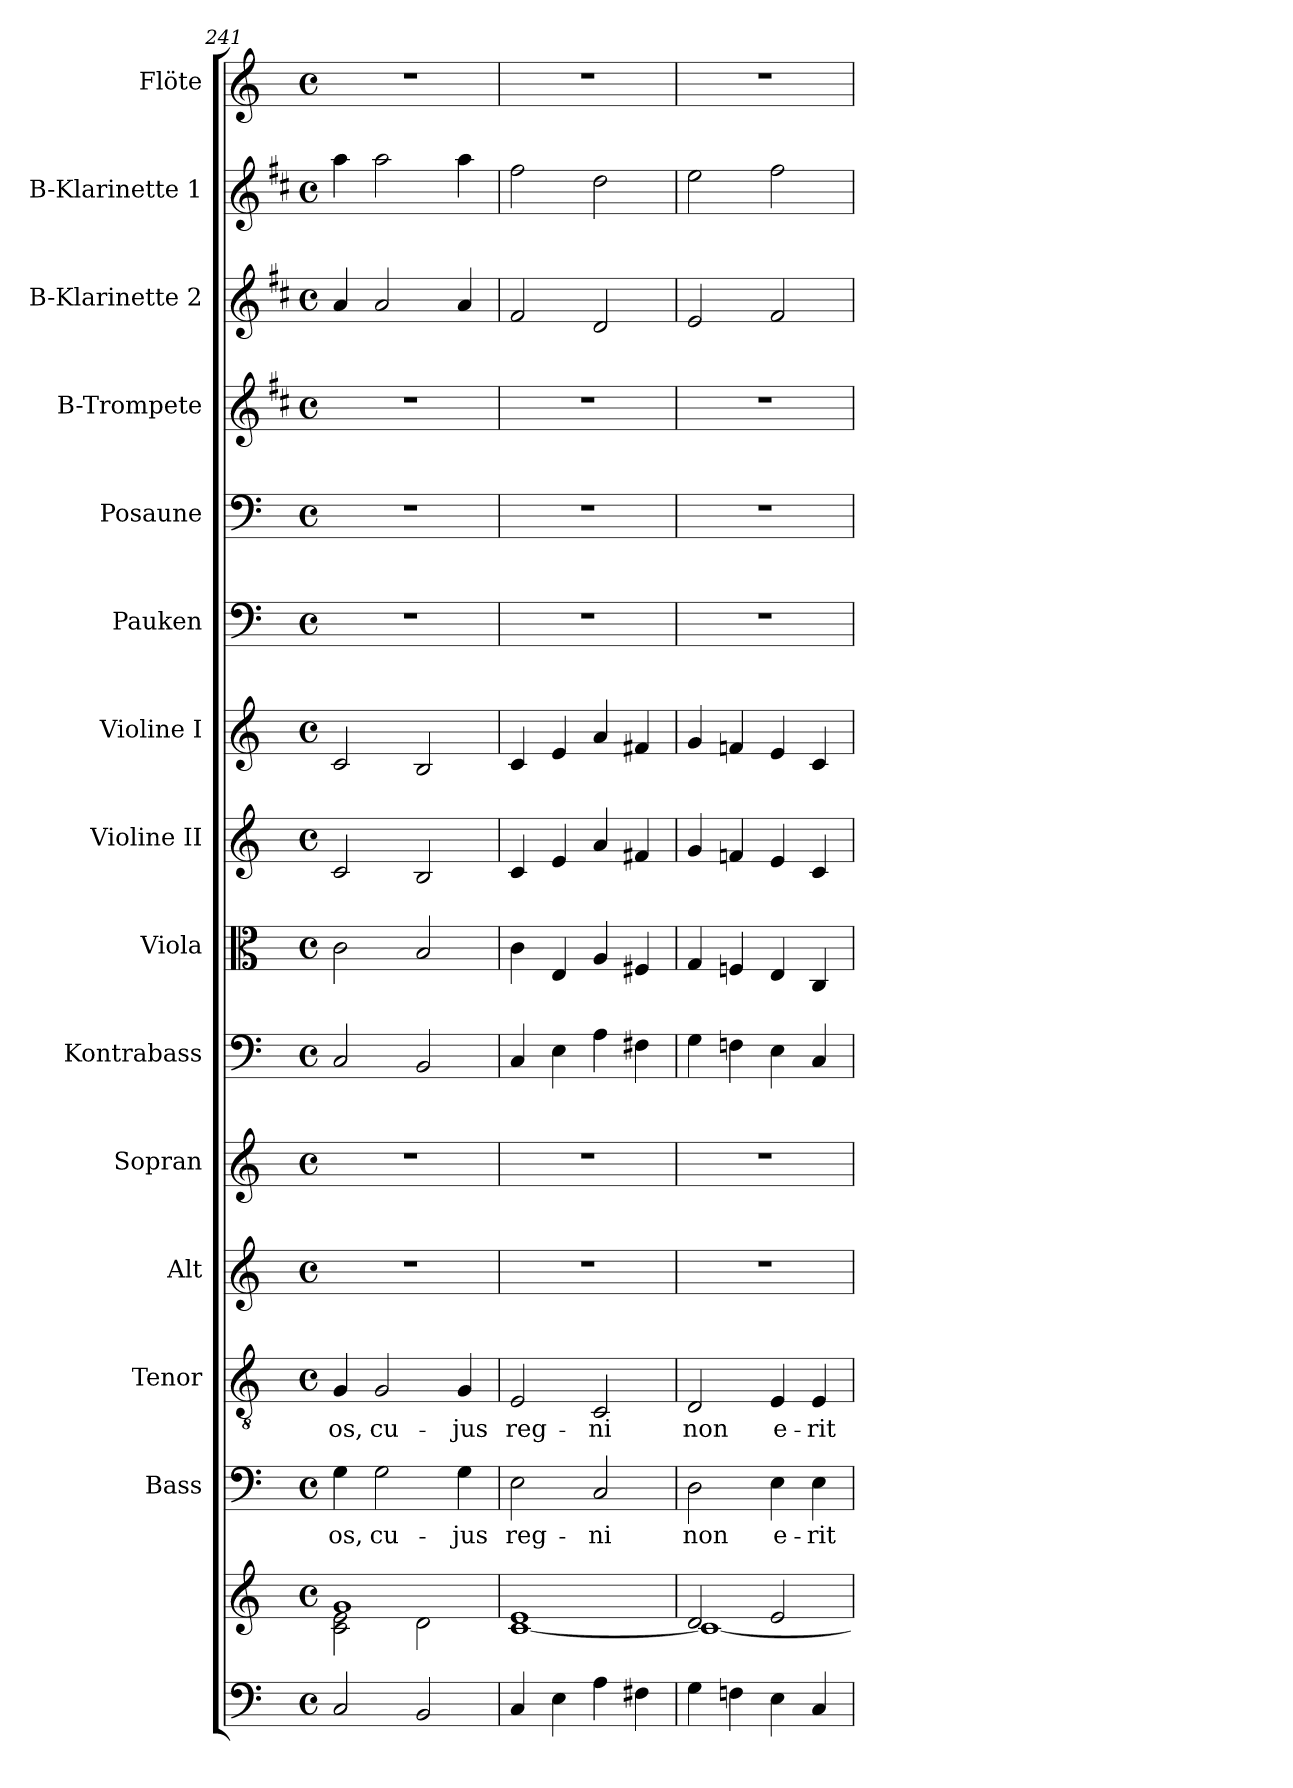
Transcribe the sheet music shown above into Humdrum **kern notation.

**kern	**kern	**kern	**text	**kern	**text	**kern	**kern	**kern	**kern	**kern	**kern	**kern	**kern	**kern	**kern	**kern	**kern
*part15	*part15	*part14	*part14	*part13	*part13	*part12	*part11	*part10	*part9	*part8	*part7	*part6	*part5	*part4	*part3	*part2	*part1
*staff16	*staff15	*staff14	*staff14	*staff13	*staff13	*staff12	*staff11	*staff10	*staff9	*staff8	*staff7	*staff6	*staff5	*staff4	*staff3	*staff2	*staff1
*	*	*I"Bass	*	*I"Tenor	*	*I"Alt	*I"Sopran	*I"Kontrabass	*I"Viola	*I"Violine II	*I"Violine I	*I"Pauken	*I"Posaune	*I"B-Trompete	*I"B-Klarinette 2	*I"B-Klarinette 1	*I"Flöte
*	*	*I'B.	*	*I'T.	*	*I'A.	*I'S.	*I'Kb.	*I'Vla.	*I'Vl. II	*I'Vl. I	*I'Pk.	*I'Pos.	*I'B Trp.	*I'B Kl. 2	*I'B Kl. 1	*I'Fl.
*clefF4	*clefG2	*clefF4	*	*clefGv2	*	*clefG2	*clefG2	*clefF4	*clefC3	*clefG2	*clefG2	*clefF4	*clefF4	*clefG2	*clefG2	*clefG2	*clefG2
*	*	*	*	*	*	*	*	*ITrd7c12	*	*	*	*	*	*ITrd1c2	*ITrd1c2	*ITrd1c2	*
*k[]	*k[]	*k[]	*	*k[]	*	*k[]	*k[]	*k[]	*k[]	*k[]	*k[]	*k[]	*k[]	*k[]	*k[]	*k[]	*k[]
*C:	*C:	*C:	*	*C:	*	*C:	*C:	*C:	*C:	*C:	*C:	*C:	*C:	*C:	*C:	*C:	*C:
*M4/4	*M4/4	*M4/4	*	*M4/4	*	*M4/4	*M4/4	*M4/4	*M4/4	*M4/4	*M4/4	*M4/4	*M4/4	*M4/4	*M4/4	*M4/4	*M4/4
*met(c)	*met(c)	*met(c)	*	*met(c)	*	*met(c)	*met(c)	*met(c)	*met(c)	*met(c)	*met(c)	*met(c)	*met(c)	*met(c)	*met(c)	*met(c)	*met(c)
=241	=241	=241	=241	=241	=241	=241	=241	=241	=241	=241	=241	=241	=241	=241	=241	=241	=241
*	*^	*	*	*	*	*	*	*	*	*	*	*	*	*	*	*	*
!	!	!	!	!LO:LY:b	!	!LO:LY:b	!	!	!	!	!	!	!	!	!	!	!	!
2C/	1g	2c\ 2e\	4G\	-os,	4G/	-os,	1r	1r	2CC/	2c\	2c/	2c/	1r	1r	1r	4g/	4gg\	1r
!	!	!	!	!LO:LY:b	!	!LO:LY:b	!	!	!	!	!	!	!	!	!	!	!	!
.	.	.	2G\	cu-	2G/	cu-	.	.	.	.	.	.	.	.	.	2g/	2gg\	.
2BB/	.	2d\	.	.	.	.	.	.	2BBB/	2B/	2B/	2B/	.	.	.	.	.	.
!	!	!	!	!LO:LY:b	!	!LO:LY:b	!	!	!	!	!	!	!	!	!	!	!	!
.	.	.	4G\	-jus	4G/	-jus	.	.	.	.	.	.	.	.	.	4g/	4gg\	.
=242	=242	=242	=242	=242	=242	=242	=242	=242	=242	=242	=242	=242	=242	=242	=242	=242	=242	=242
!	!	!	!	!LO:LY:b	!	!LO:LY:b	!	!	!	!	!	!	!	!	!	!	!	!
4C/	1e	[<1c	2E\	reg-	2E/	reg-	1r	1r	4CC/	4c\	4c/	4c/	1r	1r	1r	2e/	2ee\	1r
4E\	.	.	.	.	.	.	.	.	4EE\	4E/	4e/	4e/	.	.	.	.	.	.
!	!	!	!	!LO:LY:b	!	!LO:LY:b	!	!	!	!	!	!	!	!	!	!	!	!
4A\	.	.	2C/	-ni	2C/	-ni	.	.	4AA\	4A/	4a/	4a/	.	.	.	2c/	2cc\	.
4F#X\	.	.	.	.	.	.	.	.	4FF#X\	4F#X/	4f#X/	4f#X/	.	.	.	.	.	.
=243	=243	=243	=243	=243	=243	=243	=243	=243	=243	=243	=243	=243	=243	=243	=243	=243	=243	=243
!	!	!	!	!LO:LY:b	!	!LO:LY:b	!	!	!	!	!	!	!	!	!	!	!	!
4G\	2d/	1c_	2D\	non	2D/	non	1r	1r	4GG\	4G/	4g/	4g/	1r	1r	1r	2d/	2dd\	1r
4Fn\	.	.	.	.	.	.	.	.	4FFn\	4Fn/	4fn/	4fn/	.	.	.	.	.	.
!	!	!	!	!LO:LY:b	!	!LO:LY:b	!	!	!	!	!	!	!	!	!	!	!	!
4E\	2e/	.	4E\	e-	4E/	e-	.	.	4EE\	4E/	4e/	4e/	.	.	.	2e/	2ee\	.
!	!	!	!	!LO:LY:b	!	!LO:LY:b	!	!	!	!	!	!	!	!	!	!	!	!
4C/	.	.	4E\	-rit	4E/	-rit	.	.	4CC/	4C/	4c/	4c/	.	.	.	.	.	.
*	*v	*v	*	*	*	*	*	*	*	*	*	*	*	*	*	*	*	*
=	=	=	=	=	=	=	=	=	=	=	=	=	=	=	=	=	=
*-	*-	*-	*-	*-	*-	*-	*-	*-	*-	*-	*-	*-	*-	*-	*-	*-	*-
